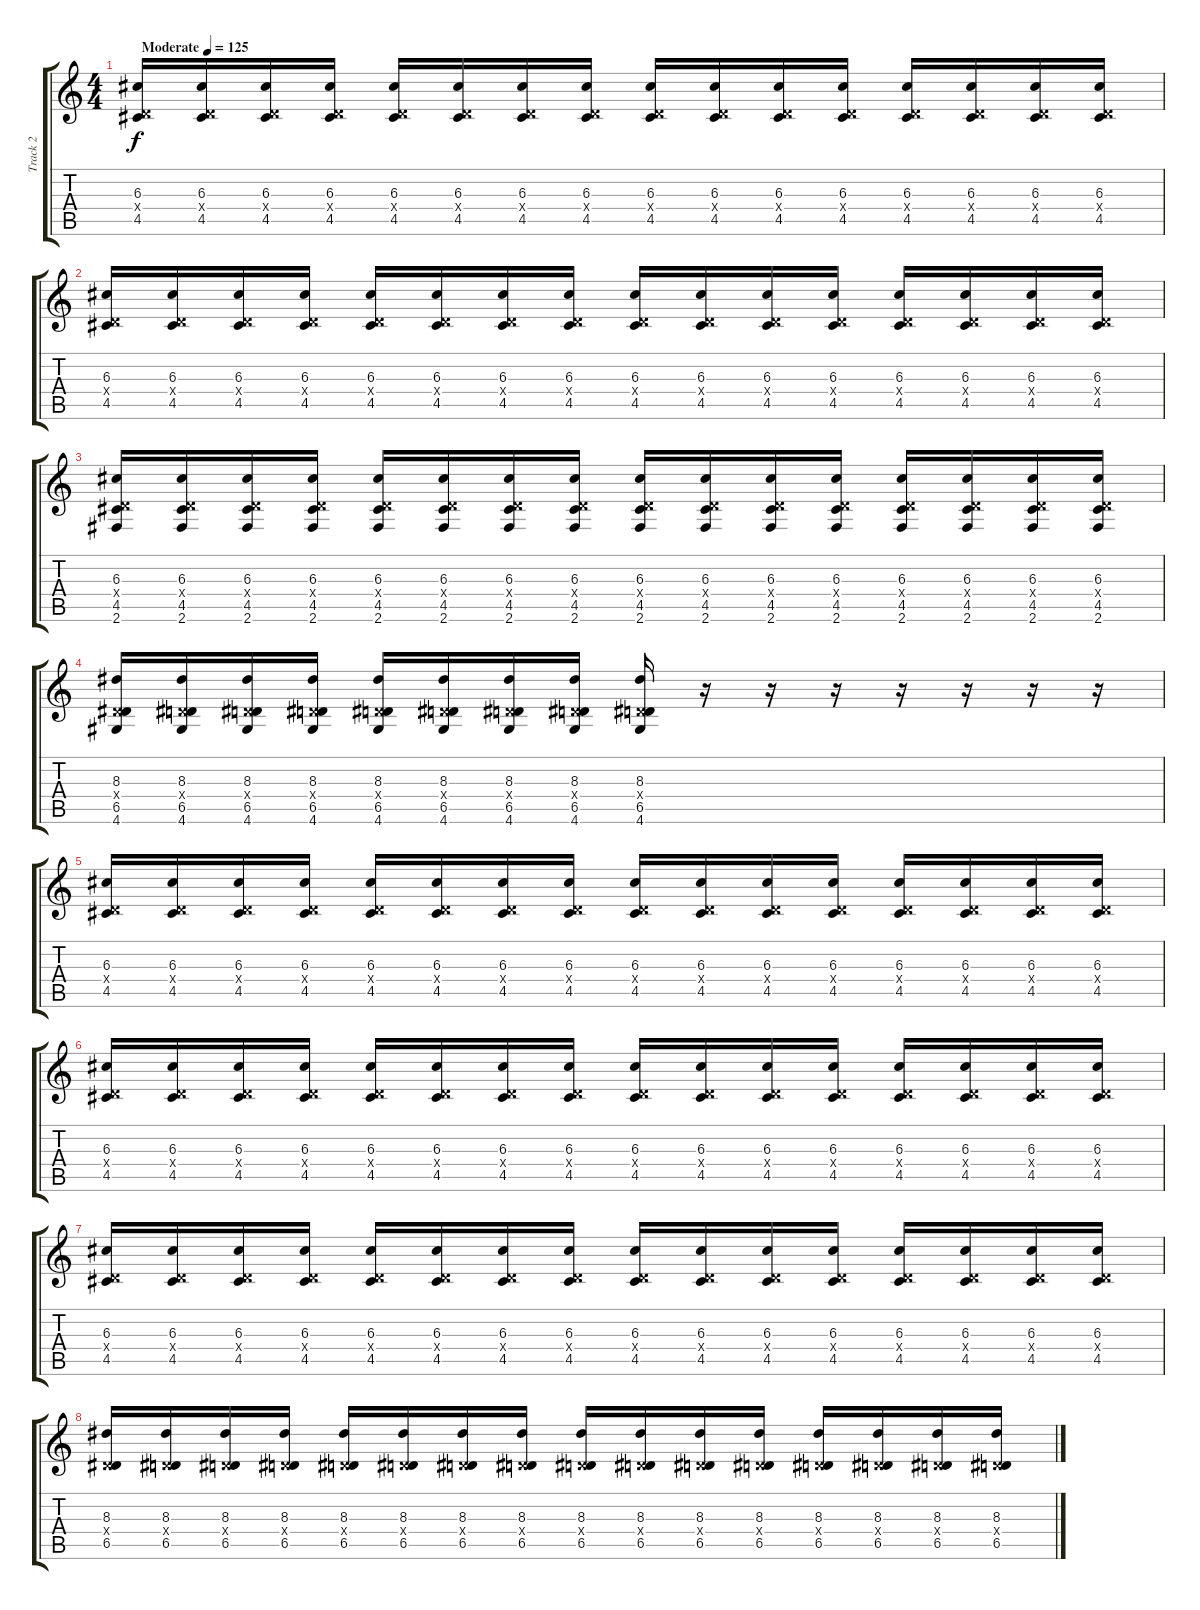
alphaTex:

\track ("Track 2" "Track 2") {instrument overdrivenguitar}
\staff {score tabs}
\tuning (E4 B3 G3 D3 A2 E2) {hide}
\ts (4 4)
\tempo (125 "Moderate")
\clef g2
\ks c
(6.3 0.4{x} 4.5).16{dy f instrument overdrivenguitar} (6.3 0.4{x} 4.5).16 (6.3 0.4{x} 4.5).16 (6.3 0.4{x} 4.5).16 (6.3 0.4{x} 4.5).16 (6.3 0.4{x} 4.5).16 (6.3 0.4{x} 4.5).16 (6.3 0.4{x} 4.5).16 (6.3 0.4{x} 4.5).16 (6.3 0.4{x} 4.5).16 (6.3 0.4{x} 4.5).16 (6.3 0.4{x} 4.5).16 (6.3 0.4{x} 4.5).16 (6.3 0.4{x} 4.5).16 (6.3 0.4{x} 4.5).16 (6.3 0.4{x} 4.5).16 |
(6.3 0.4{x} 4.5).16 (6.3 0.4{x} 4.5).16 (6.3 0.4{x} 4.5).16 (6.3 0.4{x} 4.5).16 (6.3 0.4{x} 4.5).16 (6.3 0.4{x} 4.5).16 (6.3 0.4{x} 4.5).16 (6.3 0.4{x} 4.5).16 (6.3 0.4{x} 4.5).16 (6.3 0.4{x} 4.5).16 (6.3 0.4{x} 4.5).16 (6.3 0.4{x} 4.5).16 (6.3 0.4{x} 4.5).16 (6.3 0.4{x} 4.5).16 (6.3 0.4{x} 4.5).16 (6.3 0.4{x} 4.5).16 |
(6.3 0.4{x} 4.5 2.6).16 (6.3 0.4{x} 4.5 2.6).16 (6.3 0.4{x} 4.5 2.6).16 (6.3 0.4{x} 4.5 2.6).16 (6.3 0.4{x} 4.5 2.6).16 (6.3 0.4{x} 4.5 2.6).16 (6.3 0.4{x} 4.5 2.6).16 (6.3 0.4{x} 4.5 2.6).16 (6.3 0.4{x} 4.5 2.6).16 (6.3 0.4{x} 4.5 2.6).16 (6.3 0.4{x} 4.5 2.6).16 (6.3 0.4{x} 4.5 2.6).16 (6.3 0.4{x} 4.5 2.6).16 (6.3 0.4{x} 4.5 2.6).16 (6.3 0.4{x} 4.5 2.6).16 (6.3 0.4{x} 4.5 2.6).16 |
(8.3 0.4{x} 6.5 4.6).16 (8.3 0.4{x} 6.5 4.6).16 (8.3 0.4{x} 6.5 4.6).16 (8.3 0.4{x} 6.5 4.6).16 (8.3 0.4{x} 6.5 4.6).16 (8.3 0.4{x} 6.5 4.6).16 (8.3 0.4{x} 6.5 4.6).16 (8.3 0.4{x} 6.5 4.6).16 (8.3 0.4{x} 6.5 4.6).16 r.16 r.16 r.16 r.16 r.16 r.16 r.16 |
(6.3 0.4{x} 4.5).16 (6.3 0.4{x} 4.5).16 (6.3 0.4{x} 4.5).16 (6.3 0.4{x} 4.5).16 (6.3 0.4{x} 4.5).16 (6.3 0.4{x} 4.5).16 (6.3 0.4{x} 4.5).16 (6.3 0.4{x} 4.5).16 (6.3 0.4{x} 4.5).16 (6.3 0.4{x} 4.5).16 (6.3 0.4{x} 4.5).16 (6.3 0.4{x} 4.5).16 (6.3 0.4{x} 4.5).16 (6.3 0.4{x} 4.5).16 (6.3 0.4{x} 4.5).16 (6.3 0.4{x} 4.5).16 |
(6.3 0.4{x} 4.5).16 (6.3 0.4{x} 4.5).16 (6.3 0.4{x} 4.5).16 (6.3 0.4{x} 4.5).16 (6.3 0.4{x} 4.5).16 (6.3 0.4{x} 4.5).16 (6.3 0.4{x} 4.5).16 (6.3 0.4{x} 4.5).16 (6.3 0.4{x} 4.5).16 (6.3 0.4{x} 4.5).16 (6.3 0.4{x} 4.5).16 (6.3 0.4{x} 4.5).16 (6.3 0.4{x} 4.5).16 (6.3 0.4{x} 4.5).16 (6.3 0.4{x} 4.5).16 (6.3 0.4{x} 4.5).16 |
(6.3 0.4{x} 4.5).16 (6.3 0.4{x} 4.5).16 (6.3 0.4{x} 4.5).16 (6.3 0.4{x} 4.5).16 (6.3 0.4{x} 4.5).16 (6.3 0.4{x} 4.5).16 (6.3 0.4{x} 4.5).16 (6.3 0.4{x} 4.5).16 (6.3 0.4{x} 4.5).16 (6.3 0.4{x} 4.5).16 (6.3 0.4{x} 4.5).16 (6.3 0.4{x} 4.5).16 (6.3 0.4{x} 4.5).16 (6.3 0.4{x} 4.5).16 (6.3 0.4{x} 4.5).16 (6.3 0.4{x} 4.5).16 |
(8.3 0.4{x} 6.5).16 (8.3 0.4{x} 6.5).16 (8.3 0.4{x} 6.5).16 (8.3 0.4{x} 6.5).16 (8.3 0.4{x} 6.5).16 (8.3 0.4{x} 6.5).16 (8.3 0.4{x} 6.5).16 (8.3 0.4{x} 6.5).16 (8.3 0.4{x} 6.5).16 (8.3 0.4{x} 6.5).16 (8.3 0.4{x} 6.5).16 (8.3 0.4{x} 6.5).16 (8.3 0.4{x} 6.5).16 (8.3 0.4{x} 6.5).16 (8.3 0.4{x} 6.5).16 (8.3 0.4{x} 6.5).16
